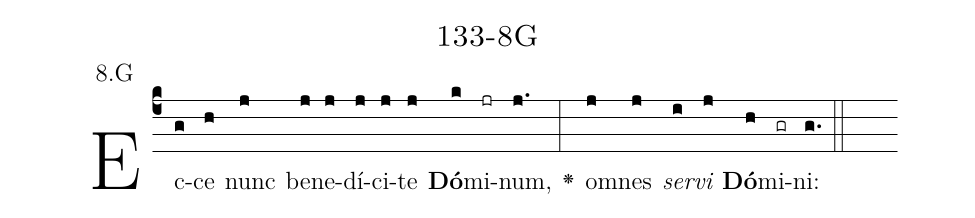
name: 133-8G;
annotation: 8.G;
%%
(c4)Ec(g)ce(h) nunc(j) be(j)ne(j)dí(j)ci(j)te(j) <b>Dó</b>(k)mi(jr)num,(j.) <v>\greheightstar</v>(:) om(j)nes(j) <i>ser</i>(i)<i>vi</i>(j) <b>Dó</b>(h)mi(gr)ni:(g.) (::)


%E(j) u(j) o(i) u(j) a(h) e.(g.) (::)
